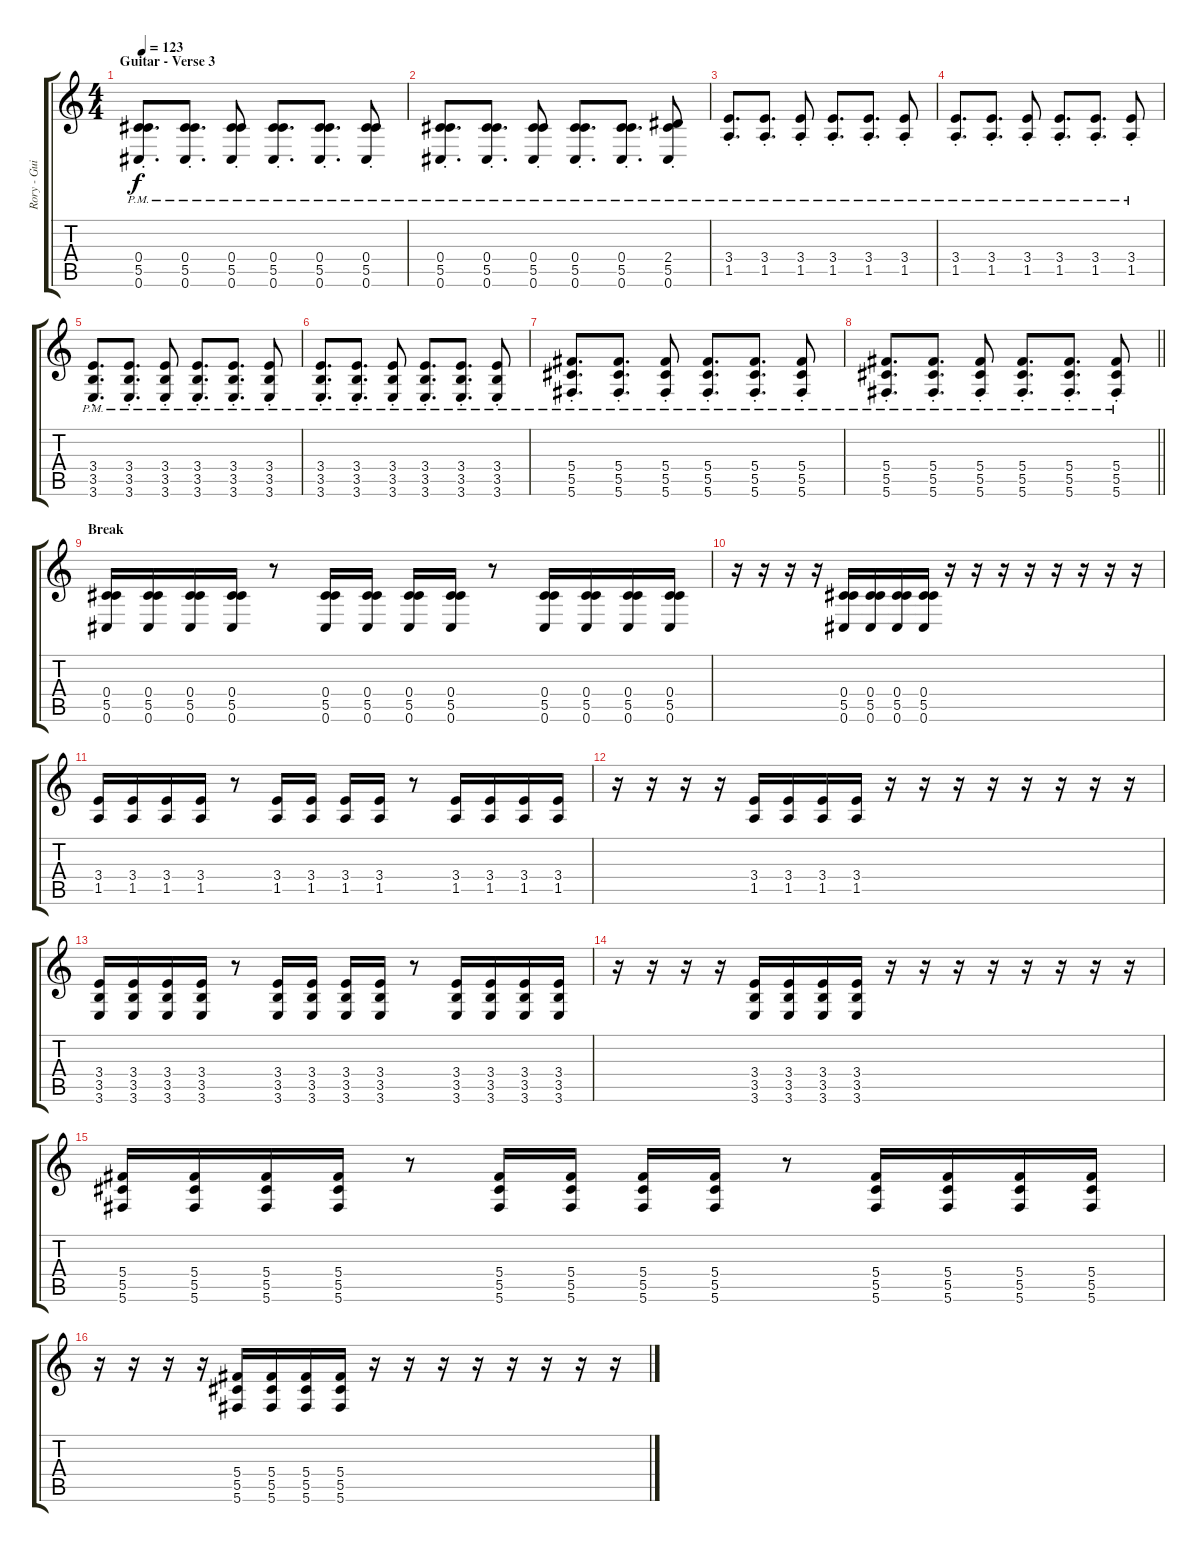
\track ("Rory - Guitar" "Rory - Gui") {instrument overdrivenguitar}
\staff {score tabs}
\tuning (Eb4 Bb3 Gb3 Db3 Ab2 Db2) {hide}
\ts (4 4)
\section ("" "Guitar - Verse 3")
\tempo 123
\clef g2
\ks c
(0.4{pm st} 5.5{pm st} 0.6{pm st}).8{d dy f} (0.4{pm st} 5.5{pm st} 0.6{pm st}).8{d} (0.4{pm st} 5.5{pm st} 0.6{pm st}).8 (0.4{pm st} 5.5{pm st} 0.6{pm st}).8{d} (0.4{pm st} 5.5{pm st} 0.6{pm st}).8{d} (0.4{pm st} 5.5{pm st} 0.6{pm st}).8 |
(0.4{pm st} 5.5{pm st} 0.6{pm st}).8{d} (0.4{pm st} 5.5{pm st} 0.6{pm st}).8{d} (0.4{pm st} 5.5{pm st} 0.6{pm st}).8 (0.4{pm st} 5.5{pm st} 0.6{pm st}).8{d} (0.4{pm st} 5.5{pm st} 0.6{pm st}).8{d} (2.4{pm st} 5.5{pm st} 0.6{pm st}).8 |
(3.4{pm st} 1.5{pm st}).8{d} (3.4{pm st} 1.5{pm st}).8{d} (3.4{pm st} 1.5{pm st}).8 (3.4{pm st} 1.5{pm st}).8{d} (3.4{pm st} 1.5{pm st}).8{d} (3.4{pm st} 1.5{pm st}).8 |
(3.4{pm st} 1.5{pm st}).8{d} (3.4{pm st} 1.5{pm st}).8{d} (3.4{pm st} 1.5{pm st}).8 (3.4{pm st} 1.5{pm st}).8{d} (3.4{pm st} 1.5{pm st}).8{d} (3.4{pm st} 1.5{pm st}).8 |
(3.4{pm st} 3.5{pm st} 3.6{pm st}).8{d} (3.4{pm st} 3.5{pm st} 3.6{pm st}).8{d} (3.4{pm st} 3.5{pm st} 3.6{pm st}).8 (3.4{pm st} 3.5{pm st} 3.6{pm st}).8{d} (3.4{pm st} 3.5{pm st} 3.6{pm st}).8{d} (3.4{pm st} 3.5{pm st} 3.6{pm st}).8 |
(3.4{pm st} 3.5{pm st} 3.6{pm st}).8{d} (3.4{pm st} 3.5{pm st} 3.6{pm st}).8{d} (3.4{pm st} 3.5{pm st} 3.6{pm st}).8 (3.4{pm st} 3.5{pm st} 3.6{pm st}).8{d} (3.4{pm st} 3.5{pm st} 3.6{pm st}).8{d} (3.4{pm st} 3.5{pm st} 3.6{pm st}).8 |
(5.4{pm st} 5.5{pm st} 5.6{pm st}).8{d} (5.4{pm st} 5.5{pm st} 5.6{pm st}).8{d} (5.4{pm st} 5.5{pm st} 5.6{pm st}).8 (5.4{pm st} 5.5{pm st} 5.6{pm st}).8{d} (5.4{pm st} 5.5{pm st} 5.6{pm st}).8{d} (5.4{pm st} 5.5{pm st} 5.6{pm st}).8 |
\barLineRight lightlight
(5.4{pm st} 5.5{pm st} 5.6{pm st}).8{d} (5.4{pm st} 5.5{pm st} 5.6{pm st}).8{d} (5.4{pm st} 5.5{pm st} 5.6{pm st}).8 (5.4{pm st} 5.5{pm st} 5.6{pm st}).8{d} (5.4{pm st} 5.5{pm st} 5.6{pm st}).8{d} (5.4{pm st} 5.5{pm st} 5.6{pm st}).8 |
\section ("" "Break")
(0.4 5.5 0.6).16 (0.4 5.5 0.6).16 (0.4 5.5 0.6).16 (0.4 5.5 0.6).16 r.8 (0.4 5.5 0.6).16 (0.4 5.5 0.6).16 (0.4 5.5 0.6).16 (0.4 5.5 0.6).16 r.8 (0.4 5.5 0.6).16 (0.4 5.5 0.6).16 (0.4 5.5 0.6).16 (0.4 5.5 0.6).16 |
r.16 r.16 r.16 r.16 (0.4 5.5 0.6).16 (0.4 5.5 0.6).16 (0.4 5.5 0.6).16 (0.4 5.5 0.6).16 r.16 r.16 r.16 r.16 r.16 r.16 r.16 r.16 |
(3.4 1.5).16 (3.4 1.5).16 (3.4 1.5).16 (3.4 1.5).16 r.8 (3.4 1.5).16 (3.4 1.5).16 (3.4 1.5).16 (3.4 1.5).16 r.8 (3.4 1.5).16 (3.4 1.5).16 (3.4 1.5).16 (3.4 1.5).16 |
r.16 r.16 r.16 r.16 (3.4 1.5).16 (3.4 1.5).16 (3.4 1.5).16 (3.4 1.5).16 r.16 r.16 r.16 r.16 r.16 r.16 r.16 r.16 |
(3.4 3.5 3.6).16 (3.4 3.5 3.6).16 (3.4 3.5 3.6).16 (3.4 3.5 3.6).16 r.8 (3.4 3.5 3.6).16 (3.4 3.5 3.6).16 (3.4 3.5 3.6).16 (3.4 3.5 3.6).16 r.8 (3.4 3.5 3.6).16 (3.4 3.5 3.6).16 (3.4 3.5 3.6).16 (3.4 3.5 3.6).16 |
r.16 r.16 r.16 r.16 (3.4 3.5 3.6).16 (3.4 3.5 3.6).16 (3.4 3.5 3.6).16 (3.4 3.5 3.6).16 r.16 r.16 r.16 r.16 r.16 r.16 r.16 r.16 |
(5.4 5.5 5.6).16 (5.4 5.5 5.6).16 (5.4 5.5 5.6).16 (5.4 5.5 5.6).16 r.8 (5.4 5.5 5.6).16 (5.4 5.5 5.6).16 (5.4 5.5 5.6).16 (5.4 5.5 5.6).16 r.8 (5.4 5.5 5.6).16 (5.4 5.5 5.6).16 (5.4 5.5 5.6).16 (5.4 5.5 5.6).16 |
r.16 r.16 r.16 r.16 (5.4 5.5 5.6).16 (5.4 5.5 5.6).16 (5.4 5.5 5.6).16 (5.4 5.5 5.6).16 r.16 r.16 r.16 r.16 r.16 r.16 r.16 r.16
